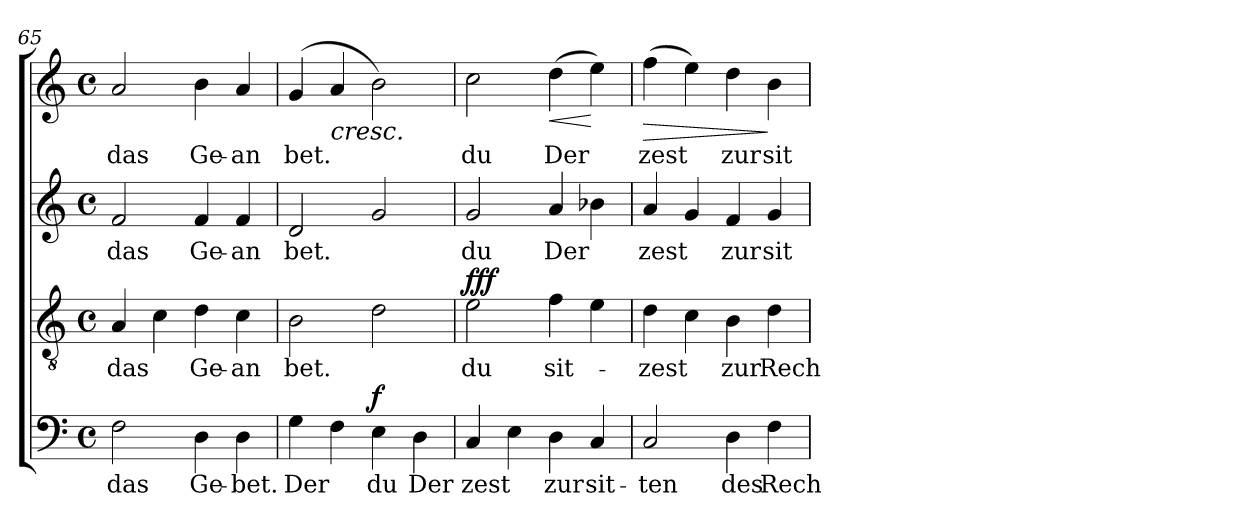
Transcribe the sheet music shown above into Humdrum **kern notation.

**kern	**text	**kern	**text	**kern	**text	**kern	**text	**dynam
*part1	*part1	*part1	*part1	*part1	*part1	*part1	*part1	*part1
*staff4	*staff4	*staff3	*staff3	*staff2	*staff2	*staff1	*staff1	*staff1/2/3/4
*clefF4	*	*clefGv2	*	*clefG2	*	*clefG2	*	*
*k[]	*	*k[]	*	*k[]	*	*k[]	*	*
*C:	*	*C:	*	*C:	*	*C:	*	*
*M4/4	*	*M4/4	*	*M4/4	*	*M4/4	*	*
*met(c)	*	*met(c)	*	*met(c)	*	*met(c)	*	*
=65	=65	=65	=65	=65	=65	=65	=65	=65
!	!LO:LY:b	!	!LO:LY:b	!	!LO:LY:b	!	!LO:LY:b	!
2F\	das	4A/	das	2f/	das	2a/	das	.
.	.	4c\	.	.	.	.	.	.
!	!LO:LY:b	!	!LO:LY:b	!	!LO:LY:b	!	!LO:LY:b	!
4D\	Ge-	4d\	Ge-	4f/	Ge-	4b\	Ge-	.
!	!LO:LY:b	!	!LO:LY:b	!	!LO:LY:b	!	!LO:LY:b	!
4D\	-bet.	4c\	-an	4f/	-an	4a/	-an	.
=66	=66	=66	=66	=66	=66	=66	=66	=66
!	!LO:LY:b	!	!LO:LY:b	!	!LO:LY:b	!	!LO:LY:b	!
4G\	Der	2B\	bet.	2d/	bet.	(4g/	bet.	.
!	!	!	!	!	!	!	!	!LO:HP:b
4F\	.	.	.	.	.	4a/	.	<
!	!LO:LY:b	!	!	!	!	!	!	!LO:DY:a=4
4E\	du	2d\	.	2g/	.	2b\)	.	f
!	!LO:LY:b	!	!	!	!	!	!	!
4D\	Der	.	.	.	.	.	.	.
.	.	.	.	.	.	.	.	[
=67	=67	=67	=67	=67	=67	=67	=67	=67
!	!LO:LY:b	!	!LO:LY:b	!	!LO:LY:b	!	!LO:LY:b	!LO:DY:a=3
!	!	!	!	!	!	!	!	!LO:DY:n=1:a=2
!	!	!	!	!	!	!	!	!LO:DY:n=2:a
4C/	-zest	2e\	du	2g/	du	2cc\	du	f f f
4E\	.	.	.	.	.	.	.	.
!	!LO:LY:b	!	!LO:LY:b	!	!LO:LY:b	!	!LO:LY:b	!LO:HP:b
4D\	zur	4f\	sit-	4a/	Der	(>4dd\	Der	<
!	!LO:LY:b	!	!	!	!	!	!	!
4C/	sit-	4e\	.	4b-X\	.	4ee\)	.	[
=68	=68	=68	=68	=68	=68	=68	=68	=68
!	!LO:LY:b	!	!LO:LY:b	!	!LO:LY:b	!	!LO:LY:b	!LO:HP:b
2C/	-ten	4d\	-zest	4a/	-zest	(>4ff\	-zest	>
.	.	4c\	.	4g/	.	4ee\)	.	.
!	!LO:LY:b	!	!LO:LY:b	!	!LO:LY:b	!	!LO:LY:b	!
4D\	des	4B\	zur	4f/	zur	4dd\	zur	.
!	!LO:LY:b	!	!LO:LY:b	!	!LO:LY:b	!	!LO:LY:b	!
4F\	Rech-	4d\	Rech-	4g/	sit-	4b\	sit-	]
=	=	=	=	=	=	=	=	=
*-	*-	*-	*-	*-	*-	*-	*-	*-
